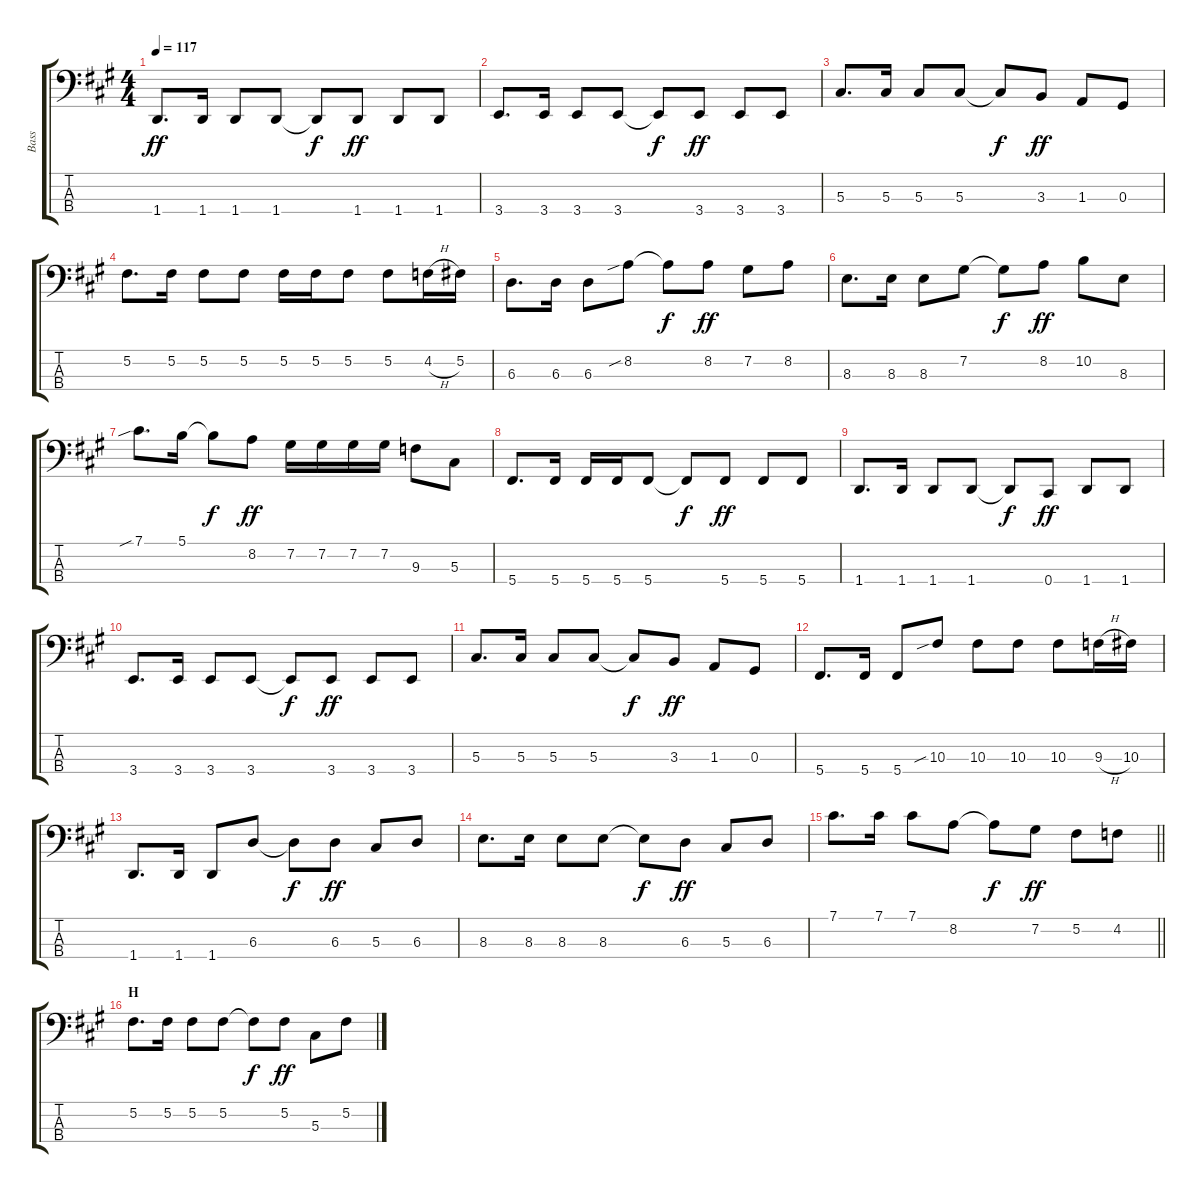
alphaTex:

\track ("Bass" "Bass") {instrument electricbasspick}
\staff {score tabs}
\tuning (Gb2 Db2 Ab1 Db1) {hide}
\ts (4 4)
\tempo 117
\clef f4
\ks a
1.4.8{d dy ff} 1.4.16 1.4.8 1.4.8 1.4{t}.8{dy f} 1.4.8{dy ff} 1.4.8 1.4.8 |
3.4.8{d} 3.4.16 3.4.8 3.4.8 3.4{t}.8{dy f} 3.4.8{dy ff} 3.4.8 3.4.8 |
5.3.8{d} 5.3.16 5.3.8 5.3.8 5.3{t}.8{dy f} 3.3.8{dy ff} 1.3.8 0.3.8 |
5.2.8{d} 5.2.16 5.2.8 5.2.8 5.2.16 5.2.16 5.2.8 5.2.8 4.2{h}.16 5.2.16 |
6.3.8{d} 6.3.16 6.3.8 8.2{sib}.8 8.2{t}.8{dy f} 8.2.8{dy ff} 7.2.8 8.2.8 |
8.3.8{d} 8.3.16 8.3.8 7.2.8 7.2{t}.8{dy f} 8.2.8{dy ff} 10.2.8 8.3.8 |
7.1{sib}.8{d} 5.1.16 5.1{t}.8{dy f} 8.2.8{dy ff} 7.2.16 7.2.16 7.2.16 7.2.16 9.3.8 5.3.8 |
5.4.8{d} 5.4.16 5.4.16 5.4.16 5.4.8 5.4{t}.8{dy f} 5.4.8{dy ff} 5.4.8 5.4.8 |
1.4.8{d} 1.4.16 1.4.8 1.4.8 1.4{t}.8{dy f} 0.4.8{dy ff} 1.4.8 1.4.8 |
3.4.8{d} 3.4.16 3.4.8 3.4.8 3.4{t}.8{dy f} 3.4.8{dy ff} 3.4.8 3.4.8 |
5.3.8{d} 5.3.16 5.3.8 5.3.8 5.3{t}.8{dy f} 3.3.8{dy ff} 1.3.8 0.3.8 |
5.4.8{d} 5.4.16 5.4.8 10.3{sib}.8 10.3.8 10.3.8 10.3.8 9.3{h}.16 10.3.16 |
1.4.8{d} 1.4.16 1.4.8 6.3.8 6.3{t}.8{dy f} 6.3.8{dy ff} 5.3.8 6.3.8 |
8.3.8{d} 8.3.16 8.3.8 8.3.8 8.3{t}.8{dy f} 6.3.8{dy ff} 5.3.8 6.3.8 |
\barLineRight lightlight
7.1.8{d} 7.1.16 7.1.8 8.2.8 8.2{t}.8{dy f} 7.2.8{dy ff} 5.2.8 4.2.8 |
\section ("" "H")
5.2.8{d} 5.2.16 5.2.8 5.2.8 5.2{t}.8{dy f} 5.2.8{dy ff} 5.3.8 5.2.8
